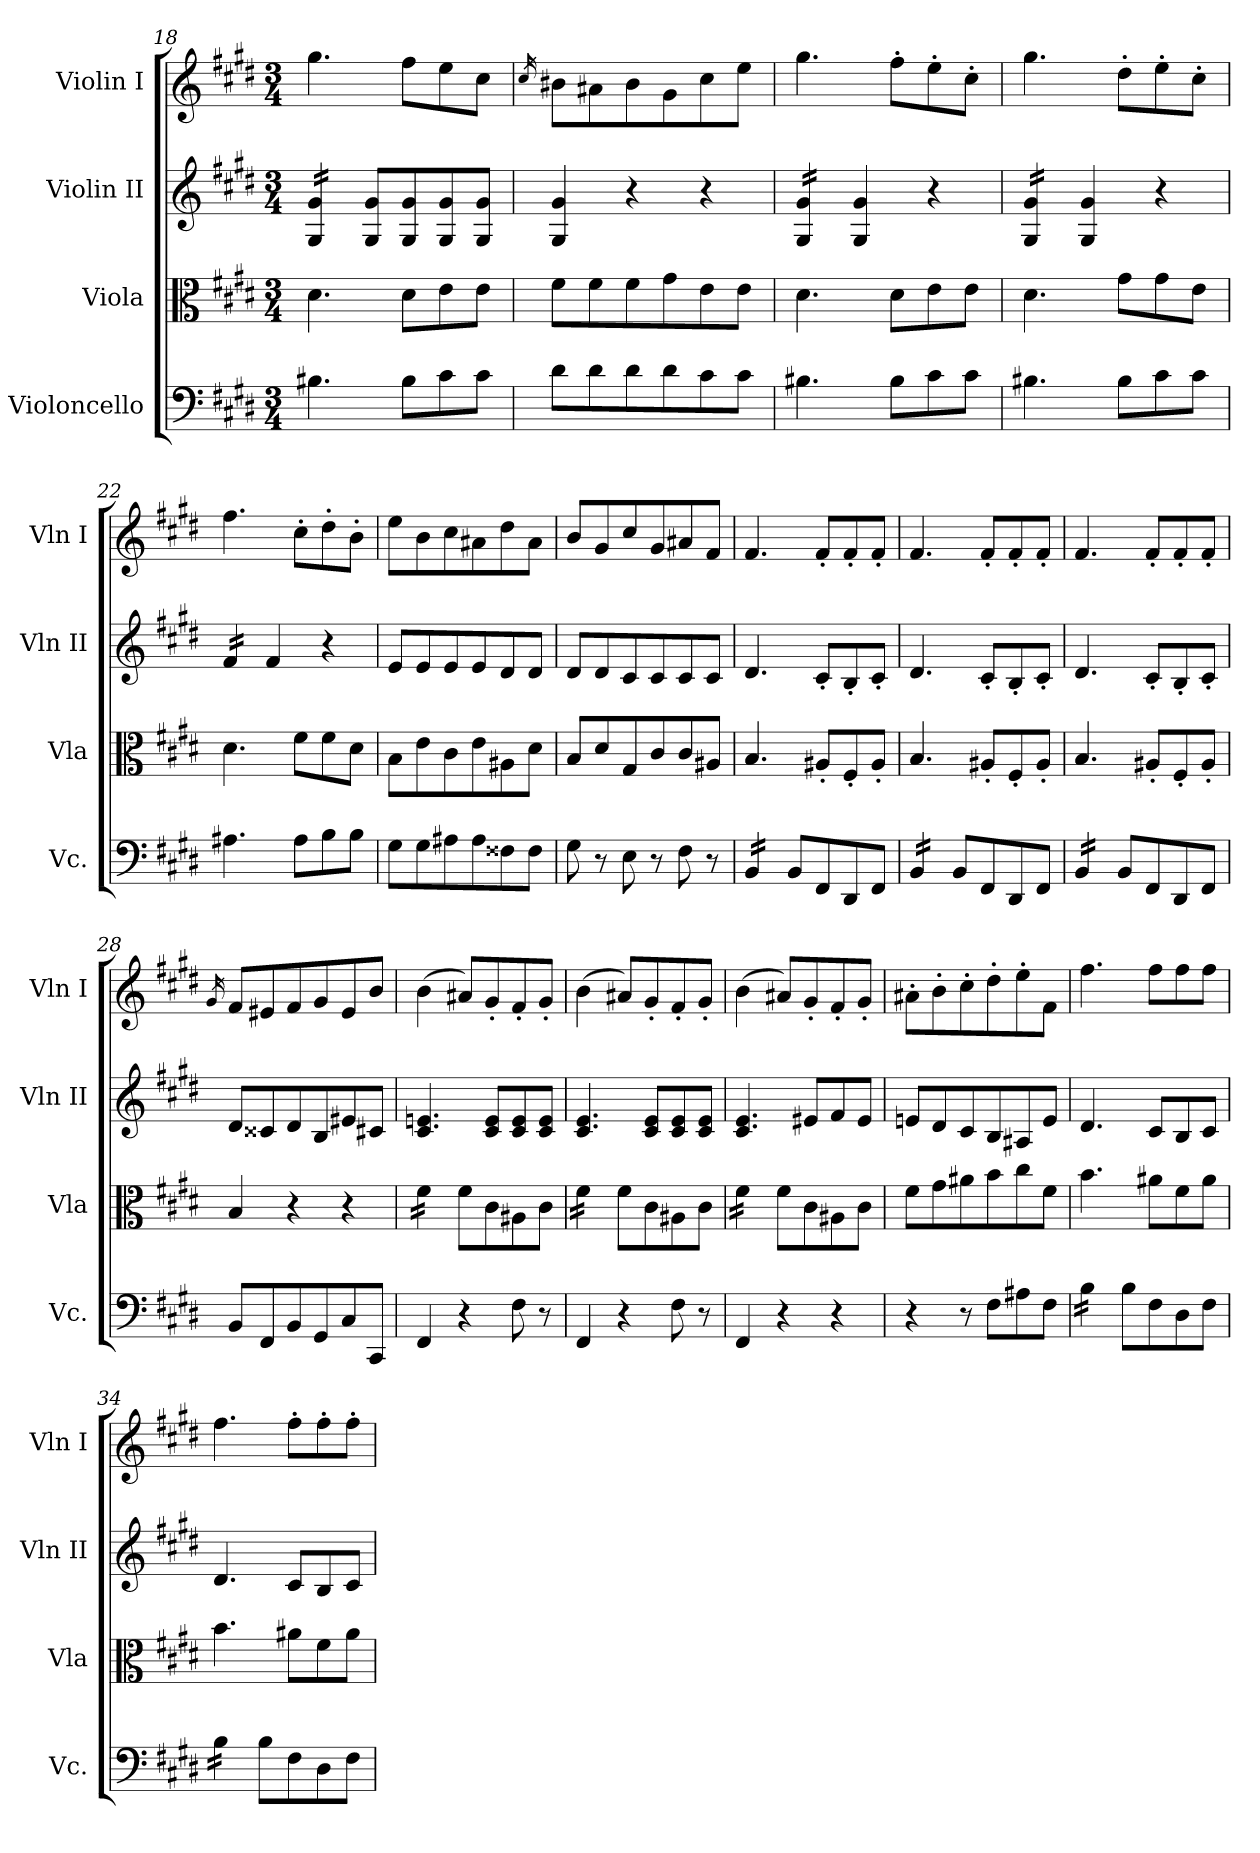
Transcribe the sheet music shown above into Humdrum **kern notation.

**kern	**kern	**kern	**kern
*part4	*part3	*part2	*part1
*staff4	*staff3	*staff2	*staff1
*I"Violoncello	*I"Viola	*I"Violin II	*I"Violin I
*I'Vc.	*I'Vla	*I'Vln II	*I'Vln I
*clefF4	*clefC3	*clefG2	*clefG2
*k[f#c#g#d#]	*k[f#c#g#d#]	*k[f#c#g#d#]	*k[f#c#g#d#]
*M3/4	*M3/4	*M3/4	*M3/4
=18	=18	=18	=18
*	*	*tremolo	*
4.B#X\	4.d#\	16G#/ 16g#/LL	4.gg#\
.	.	16G#/ 16g#/	.
.	.	16G#/ 16g#/	.
.	.	16G#/ 16g#/JJ	.
*	*	*Xtremolo	*
.	.	8G#/ 8g#/L	.
8B#\L	8d#\L	8G#/ 8g#/	8ff#\L
8c#\	8e\	8G#/ 8g#/	8ee\
8c#\J	8e\J	8G#/ 8g#/J	8cc#\J
!!LO:LB:g=z
=19	=19	=19	=19
.	.	.	16qcc#/
8d#\L	8f#\L	4G#/ 4g#/	8b#X\L
8d#\	8f#\	.	8a#X\
8d#\	8f#\	4r	8b#\
8d#\	8g#\	.	8g#\
8c#\	8e\	4r	8cc#\
8c#\J	8e\J	.	8ee\J
=20	=20	=20	=20
*	*	*tremolo	*
4.B#X\	4.d#\	16G#/ 16g#/LL	4.gg#\
.	.	16G#/ 16g#/	.
.	.	16G#/ 16g#/	.
.	.	16G#/ 16g#/JJ	.
*	*	*Xtremolo	*
.	.	4G#/ 4g#/	.
8B#\L	8d#\L	.	8ff#'\L
8c#\	8e\	4r	8ee'\
8c#\J	8e\J	.	8cc#'\J
=21	=21	=21	=21
*	*	*tremolo	*
4.B#X\	4.d#\	16G#/ 16g#/LL	4.gg#\
.	.	16G#/ 16g#/	.
.	.	16G#/ 16g#/	.
.	.	16G#/ 16g#/JJ	.
*	*	*Xtremolo	*
.	.	4G#/ 4g#/	.
8B#\L	8g#\L	.	8dd#'\L
8c#\	8g#\	4r	8ee'\
8c#\J	8e\J	.	8cc#'\J
=22	=22	=22	=22
*	*	*tremolo	*
4.A#X\	4.d#\	16f#/LL	4.ff#\
.	.	16f#/	.
.	.	16f#/	.
.	.	16f#/JJ	.
*	*	*Xtremolo	*
.	.	4f#/	.
8A#\L	8f#\L	.	8cc#'\L
8B\	8f#\	4r	8dd#'\
8B\J	8d#\J	.	8b'\J
=23	=23	=23	=23
8G#\L	8B\L	8e/L	8ee\L
8G#\	8e\	8e/	8b\
8A#X\	8c#\	8e/	8cc#\
8A#\	8e\	8e/	8a#X\
8F##X\	8A#X\	8d#/	8dd#\
8F##\J	8d#\J	8d#/J	8a#\J
=24	=24	=24	=24
8G#\	8B/L	8d#/L	8b/L
8r	8d#/	8d#/	8g#/
8E\	8G#/	8c#/	8cc#/
8r	8c#/	8c#/	8g#/
8F#\	8c#/	8c#/	8a#X/
8r	8A#X/J	8c#/J	8f#/J
=25	=25	=25	=25
*tremolo	*	*	*
16BB/LL	4.B/	4.d#/	4.f#/
16BB/	.	.	.
16BB/	.	.	.
16BB/JJ	.	.	.
*Xtremolo	*	*	*
8BB/L	.	.	.
8FF#/	8A#X'/L	8c#'/L	8f#'/L
8DD#/	8F#'/	8B'/	8f#'/
8FF#/J	8A#'/J	8c#'/J	8f#'/J
=26	=26	=26	=26
*tremolo	*	*	*
16BB/LL	4.B/	4.d#/	4.f#/
16BB/	.	.	.
16BB/	.	.	.
16BB/JJ	.	.	.
*Xtremolo	*	*	*
8BB/L	.	.	.
8FF#/	8A#X'/L	8c#'/L	8f#'/L
8DD#/	8F#'/	8B'/	8f#'/
8FF#/J	8A#'/J	8c#'/J	8f#'/J
=27	=27	=27	=27
*tremolo	*	*	*
16BB/LL	4.B/	4.d#/	4.f#/
16BB/	.	.	.
16BB/	.	.	.
16BB/JJ	.	.	.
*Xtremolo	*	*	*
8BB/L	.	.	.
8FF#/	8A#X'/L	8c#'/L	8f#'/L
8DD#/	8F#'/	8B'/	8f#'/
8FF#/J	8A#'/J	8c#'/J	8f#'/J
!!LO:PB:g=z
=28	=28	=28	=28
.	.	.	16qg#/
8BB/L	4B/	8d#/L	8f#/L
8FF#/	.	8c##X/	8e#X/
8BB/	4r	8d#/	8f#/
8GG#/	.	8B/	8g#/
8C#/	4r	8e#X/	8e#/
8CC#/J	.	8c#X/J	8b/J
!!LO:LB:g=z
=29	=29	=29	=29
*	*tremolo	*	*
4FF#/	16f#\LL	4.c#/ 4.en/	(4b\
.	16f#\	.	.
.	16f#\	.	.
.	16f#\JJ	.	.
*	*Xtremolo	*	*
4r	8f#\L	.	8a#X/L)
.	8c#\	8c#/ 8e/L	8g#'/
8F#\	8A#X\	8c#/ 8e/	8f#'/
8r	8c#\J	8c#/ 8e/J	8g#'/J
=30	=30	=30	=30
*	*tremolo	*	*
4FF#/	16f#\LL	4.c#/ 4.e/	(4b\
.	16f#\	.	.
.	16f#\	.	.
.	16f#\JJ	.	.
*	*Xtremolo	*	*
4r	8f#\L	.	8a#X/L)
.	8c#\	8c#/ 8e/L	8g#'/
8F#\	8A#X\	8c#/ 8e/	8f#'/
8r	8c#\J	8c#/ 8e/J	8g#'/J
=31	=31	=31	=31
*	*tremolo	*	*
4FF#/	16f#\LL	4.c#/ 4.e/	(4b\
.	16f#\	.	.
.	16f#\	.	.
.	16f#\JJ	.	.
*	*Xtremolo	*	*
4r	8f#\L	.	8a#X/L)
.	8c#\	8e#X/L	8g#'/
4r	8A#X\	8f#/	8f#'/
.	8c#\J	8e#/J	8g#'/J
=32	=32	=32	=32
4r	8f#\L	8en/L	8a#X'\L
.	8g#\	8d#/	8b'\
8r	8a#X\	8c#/	8cc#'\
8F#\L	8b\	8B/	8dd#'\
8A#X\	8cc#\	8A#X/	8ee'\
8F#\J	8f#\J	8e/J	8f#\J
=33	=33	=33	=33
*tremolo	*	*	*
16B\LL	4.b\	4.d#/	4.ff#\
16B\	.	.	.
16B\	.	.	.
16B\JJ	.	.	.
*Xtremolo	*	*	*
8B\L	.	.	.
8F#\	8a#X\L	8c#/L	8ff#\L
8D#\	8f#\	8B/	8ff#\
8F#\J	8a#\J	8c#/J	8ff#\J
=34	=34	=34	=34
*tremolo	*	*	*
16B\LL	4.b\	4.d#/	4.ff#\
16B\	.	.	.
16B\	.	.	.
16B\JJ	.	.	.
*Xtremolo	*	*	*
8B\L	.	.	.
8F#\	8a#X\L	8c#/L	8ff#'\L
8D#\	8f#\	8B/	8ff#'\
8F#\J	8a#\J	8c#/J	8ff#'\J
=	=	=	=
*-	*-	*-	*-
